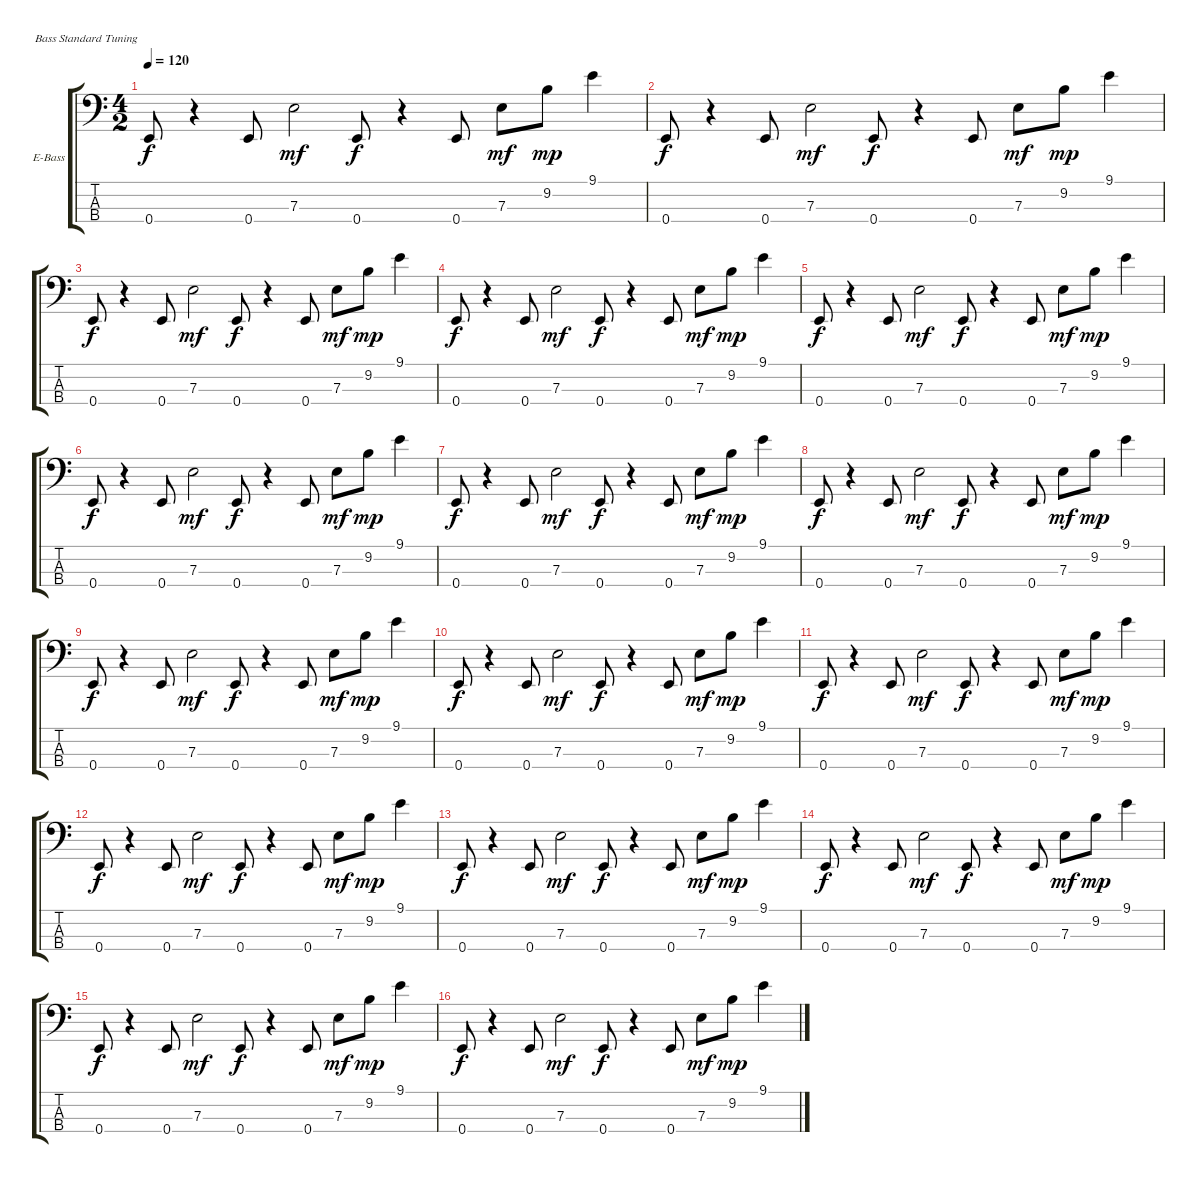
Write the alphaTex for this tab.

\defaultSystemsLayout 4
\bracketExtendMode groupsimilarinstruments
\firstSystemTrackNameOrientation horizontal
\otherSystemsTrackNameOrientation horizontal
\track ("Electric Bass" "E-Bass") {instrument electricbassfinger}
\staff {score tabs}
\tuning (G2 D2 A1 E1)
\ts (4 2)
\tempo 120
\clef f4
\ks c
0.4.8{dy f} r.4 0.4.8 7.3.2{dy mf} 0.4.8{dy f} r.4 0.4.8 7.3.8{dy mf} 9.2.8{dy mp} 9.1.4 |
0.4.8{dy f} r.4 0.4.8 7.3.2{dy mf} 0.4.8{dy f} r.4 0.4.8 7.3.8{dy mf} 9.2.8{dy mp} 9.1.4 |
0.4.8{dy f} r.4 0.4.8 7.3.2{dy mf} 0.4.8{dy f} r.4 0.4.8 7.3.8{dy mf} 9.2.8{dy mp} 9.1.4 |
0.4.8{dy f} r.4 0.4.8 7.3.2{dy mf} 0.4.8{dy f} r.4 0.4.8 7.3.8{dy mf} 9.2.8{dy mp} 9.1.4 |
0.4.8{dy f} r.4 0.4.8 7.3.2{dy mf} 0.4.8{dy f} r.4 0.4.8 7.3.8{dy mf} 9.2.8{dy mp} 9.1.4 |
0.4.8{dy f} r.4 0.4.8 7.3.2{dy mf} 0.4.8{dy f} r.4 0.4.8 7.3.8{dy mf} 9.2.8{dy mp} 9.1.4 |
0.4.8{dy f} r.4 0.4.8 7.3.2{dy mf} 0.4.8{dy f} r.4 0.4.8 7.3.8{dy mf} 9.2.8{dy mp} 9.1.4 |
0.4.8{dy f} r.4 0.4.8 7.3.2{dy mf} 0.4.8{dy f} r.4 0.4.8 7.3.8{dy mf} 9.2.8{dy mp} 9.1.4 |
0.4.8{dy f} r.4 0.4.8 7.3.2{dy mf} 0.4.8{dy f} r.4 0.4.8 7.3.8{dy mf} 9.2.8{dy mp} 9.1.4 |
0.4.8{dy f} r.4 0.4.8 7.3.2{dy mf} 0.4.8{dy f} r.4 0.4.8 7.3.8{dy mf} 9.2.8{dy mp} 9.1.4 |
0.4.8{dy f} r.4 0.4.8 7.3.2{dy mf} 0.4.8{dy f} r.4 0.4.8 7.3.8{dy mf} 9.2.8{dy mp} 9.1.4 |
0.4.8{dy f} r.4 0.4.8 7.3.2{dy mf} 0.4.8{dy f} r.4 0.4.8 7.3.8{dy mf} 9.2.8{dy mp} 9.1.4 |
0.4.8{dy f} r.4 0.4.8 7.3.2{dy mf} 0.4.8{dy f} r.4 0.4.8 7.3.8{dy mf} 9.2.8{dy mp} 9.1.4 |
0.4.8{dy f} r.4 0.4.8 7.3.2{dy mf} 0.4.8{dy f} r.4 0.4.8 7.3.8{dy mf} 9.2.8{dy mp} 9.1.4 |
0.4.8{dy f} r.4 0.4.8 7.3.2{dy mf} 0.4.8{dy f} r.4 0.4.8 7.3.8{dy mf} 9.2.8{dy mp} 9.1.4 |
0.4.8{dy f} r.4 0.4.8 7.3.2{dy mf} 0.4.8{dy f} r.4 0.4.8 7.3.8{dy mf} 9.2.8{dy mp} 9.1.4
